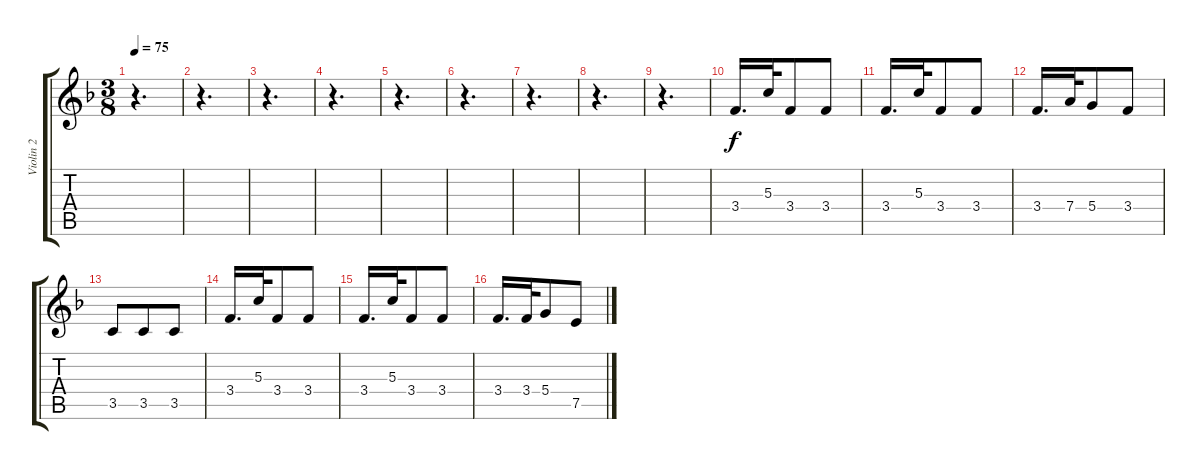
\track ("Violin 2" "Violin 2") {instrument acousticguitarsteel}
\staff {score tabs}
\tuning (E4 B3 G3 D3 A2 E2) {hide}
\ts (3 8)
\tempo 75
\clef g2
\ks f
r.4{d dy f} |
r.4{d} |
r.4{d} |
r.4{d} |
r.4{d} |
r.4{d} |
r.4{d} |
r.4{d} |
r.4{d} |
3.4.16{d} 5.3.32 3.4.8 3.4.8 |
3.4.16{d} 5.3.32 3.4.8 3.4.8 |
3.4.16{d} 7.4.32 5.4.8 3.4.8 |
3.5.8 3.5.8 3.5.8 |
3.4.16{d} 5.3.32 3.4.8 3.4.8 |
3.4.16{d} 5.3.32 3.4.8 3.4.8 |
3.4.16{d} 3.4.32 5.4.8 7.5.8
